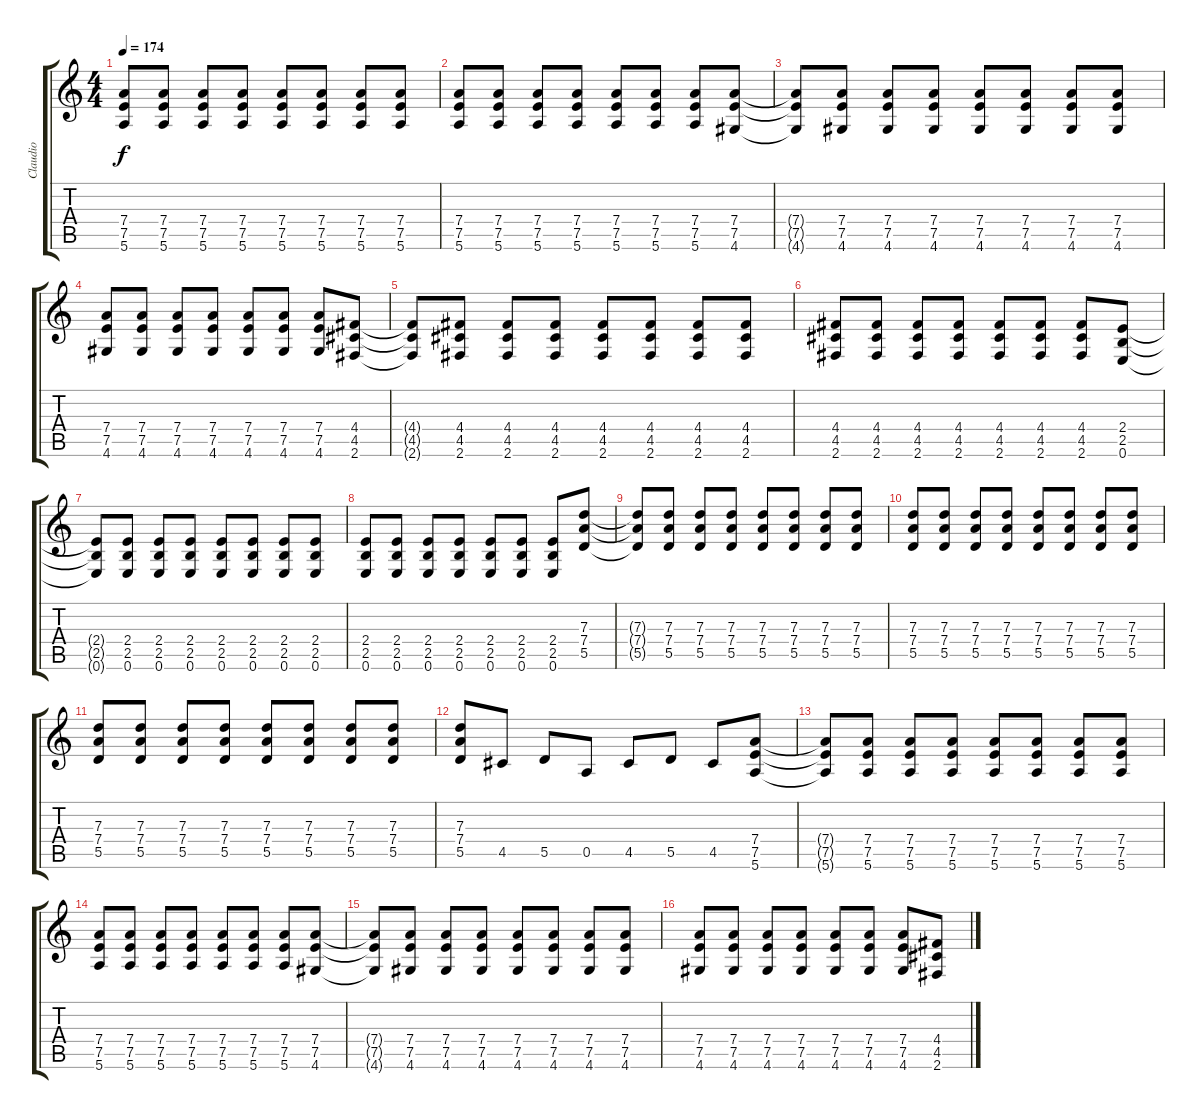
\track ("Claudio" "Claudio") {instrument overdrivenguitar}
\staff {score tabs}
\tuning (E4 B3 G3 D3 A2 E2) {hide}
\ts (4 4)
\tempo 174
\clef g2
\ks c
(7.4{t} 7.5{t} 5.6{t}).8{dy f} (7.4 7.5 5.6).8 (7.4 7.5 5.6).8 (7.4 7.5 5.6).8 (7.4 7.5 5.6).8 (7.4 7.5 5.6).8 (7.4 7.5 5.6).8 (7.4 7.5 5.6).8 |
(7.4 7.5 5.6).8 (7.4 7.5 5.6).8 (7.4 7.5 5.6).8 (7.4 7.5 5.6).8 (7.4 7.5 5.6).8 (7.4 7.5 5.6).8 (7.4 7.5 5.6).8 (7.4 7.5 4.6).8 |
(7.4{t} 7.5{t} 4.6{t}).8 (7.4 7.5 4.6).8 (7.4 7.5 4.6).8 (7.4 7.5 4.6).8 (7.4 7.5 4.6).8 (7.4 7.5 4.6).8 (7.4 7.5 4.6).8 (7.4 7.5 4.6).8 |
(7.4 7.5 4.6).8 (7.4 7.5 4.6).8 (7.4 7.5 4.6).8 (7.4 7.5 4.6).8 (7.4 7.5 4.6).8 (7.4 7.5 4.6).8 (7.4 7.5 4.6).8 (4.4 4.5 2.6).8 |
(4.4{t} 4.5{t} 2.6{t}).8 (4.4 4.5 2.6).8 (4.4 4.5 2.6).8 (4.4 4.5 2.6).8 (4.4 4.5 2.6).8 (4.4 4.5 2.6).8 (4.4 4.5 2.6).8 (4.4 4.5 2.6).8 |
(4.4 4.5 2.6).8 (4.4 4.5 2.6).8 (4.4 4.5 2.6).8 (4.4 4.5 2.6).8 (4.4 4.5 2.6).8 (4.4 4.5 2.6).8 (4.4 4.5 2.6).8 (2.4 2.5 0.6).8 |
(2.4{t} 2.5{t} 0.6{t}).8 (2.4 2.5 0.6).8 (2.4 2.5 0.6).8 (2.4 2.5 0.6).8 (2.4 2.5 0.6).8 (2.4 2.5 0.6).8 (2.4 2.5 0.6).8 (2.4 2.5 0.6).8 |
(2.4 2.5 0.6).8 (2.4 2.5 0.6).8 (2.4 2.5 0.6).8 (2.4 2.5 0.6).8 (2.4 2.5 0.6).8 (2.4 2.5 0.6).8 (2.4 2.5 0.6).8 (7.3 7.4 5.5).8 |
(7.3{t} 7.4{t} 5.5{t}).8 (7.3 7.4 5.5).8 (7.3 7.4 5.5).8 (7.3 7.4 5.5).8 (7.3 7.4 5.5).8 (7.3 7.4 5.5).8 (7.3 7.4 5.5).8 (7.3 7.4 5.5).8 |
(7.3 7.4 5.5).8 (7.3 7.4 5.5).8 (7.3 7.4 5.5).8 (7.3 7.4 5.5).8 (7.3 7.4 5.5).8 (7.3 7.4 5.5).8 (7.3 7.4 5.5).8 (7.3 7.4 5.5).8 |
(7.3 7.4 5.5).8 (7.3 7.4 5.5).8 (7.3 7.4 5.5).8 (7.3 7.4 5.5).8 (7.3 7.4 5.5).8 (7.3 7.4 5.5).8 (7.3 7.4 5.5).8 (7.3 7.4 5.5).8 |
(7.3 7.4 5.5).8 4.5.8 5.5.8 0.5.8 4.5.8 5.5.8 4.5.8 (7.4 7.5 5.6).8 |
(7.4{t} 7.5{t} 5.6{t}).8 (7.4 7.5 5.6).8 (7.4 7.5 5.6).8 (7.4 7.5 5.6).8 (7.4 7.5 5.6).8 (7.4 7.5 5.6).8 (7.4 7.5 5.6).8 (7.4 7.5 5.6).8 |
(7.4 7.5 5.6).8 (7.4 7.5 5.6).8 (7.4 7.5 5.6).8 (7.4 7.5 5.6).8 (7.4 7.5 5.6).8 (7.4 7.5 5.6).8 (7.4 7.5 5.6).8 (7.4 7.5 4.6).8 |
(7.4{t} 7.5{t} 4.6{t}).8 (7.4 7.5 4.6).8 (7.4 7.5 4.6).8 (7.4 7.5 4.6).8 (7.4 7.5 4.6).8 (7.4 7.5 4.6).8 (7.4 7.5 4.6).8 (7.4 7.5 4.6).8 |
(7.4 7.5 4.6).8 (7.4 7.5 4.6).8 (7.4 7.5 4.6).8 (7.4 7.5 4.6).8 (7.4 7.5 4.6).8 (7.4 7.5 4.6).8 (7.4 7.5 4.6).8 (4.4 4.5 2.6).8
